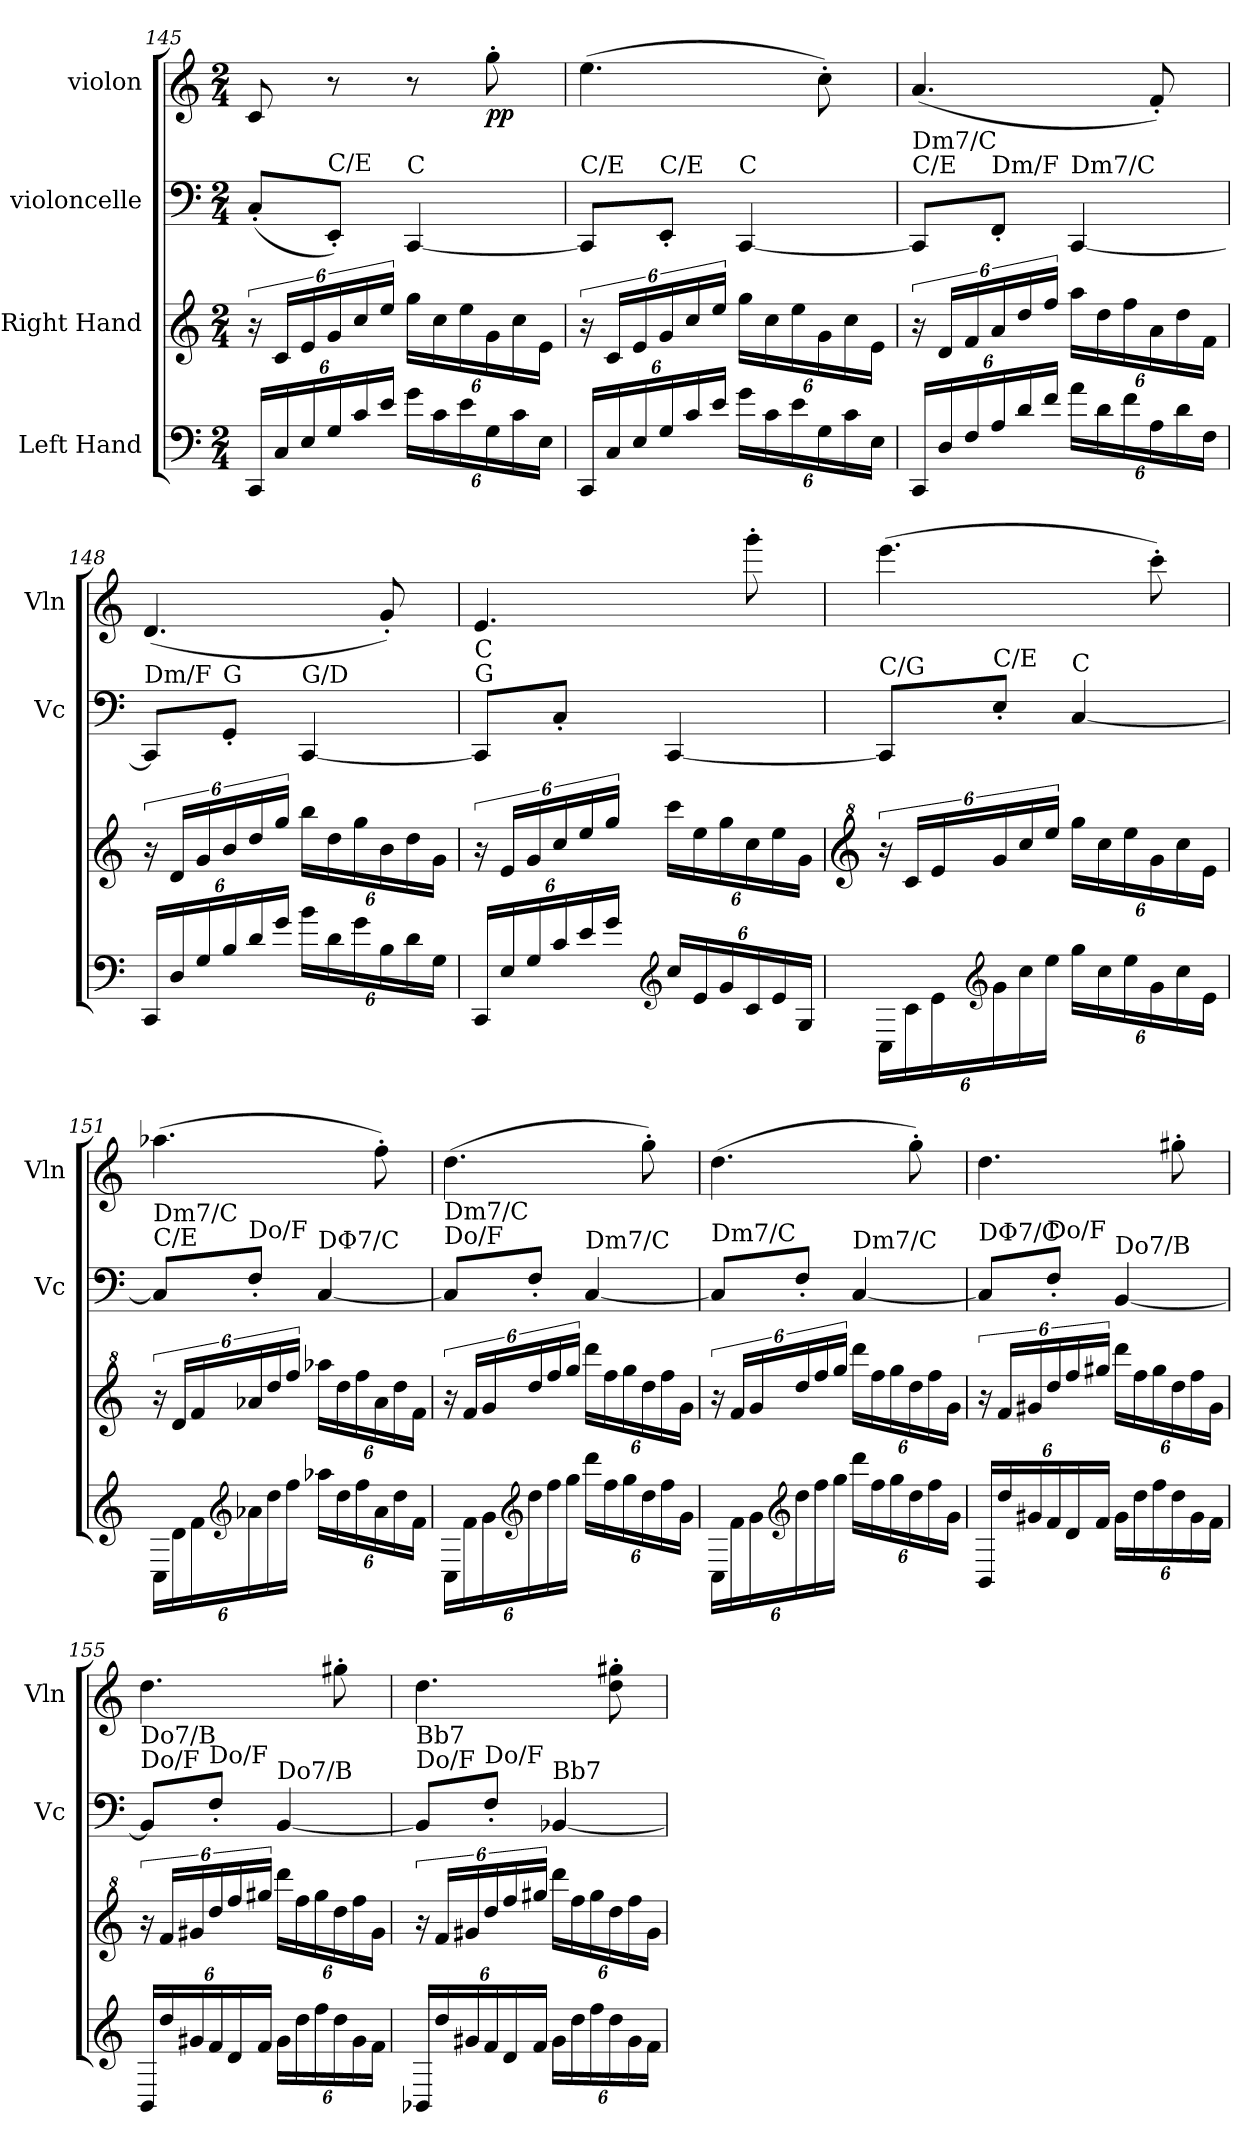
**kern	**kern	**kern	**kern	**dynam
*part4	*part3	*part2	*part1	*part1
*staff4	*staff3	*staff2	*staff1	*staff1
*I"Left Hand	*I"Right Hand	*I"violoncelle	*I"violon	*
*	*	*I'Vc	*I'Vln	*
*clefF4	*clefG2	*clefF4	*clefG2	*
*k[]	*k[]	*k[]	*k[]	*
*M2/4	*M2/4	*M2/4	*M2/4	*
*Xbrackettup	*	*	*	*
=145	=145	=145	=145	=145
24CC/LL	24r	(<8C'/L	8c/	.
24C/	24c/LL	.	.	.
24E/	24e/	.	.	.
*	*Xbrackettup	*	*	*
!	!	!LO:TX:a:t=C/E	!	!
24Gi/	24gi/	8EE'i/J)	8r	.
24cj/	24ccj/	.	.	.
24ei/JJ	24eei/JJ	.	.	.
!	!	!LO:TX:a:t=C	!	!
24gi\LL	24ggi\LL	[4CCj/	8r	.
24cj\	24ccj\	.	.	.
24ei\	24eei\	.	.	.
!	!	!	!	!LO:DY:b
24Gi\	24gi\	.	8gg'\	pp
24cj\	24ccj\	.	.	.
24Ei\JJ	24ei\JJ	.	.	.
=146	=146	=146	=146	=146
*	*brackettup	*	*	*
!	!	!LO:TX:a:t=C/E	!	!
24CC/LL	24r	8CC/L]	(>4.ee\	.
24C/	24c/LL	.	.	.
24E/	24e/	.	.	.
*	*Xbrackettup	*	*	*
!	!	!LO:TX:a:t=C/E	!	!
24Gi/	24gi/	8EE'i/J	.	.
24cj/	24ccj/	.	.	.
24ei/JJ	24eei/JJ	.	.	.
!	!	!LO:TX:a:t=C	!	!
24gi\LL	24ggi\LL	[4CCj/	.	.
24cj\	24ccj\	.	.	.
24ei\	24eei\	.	.	.
24Gi\	24gi\	.	8cc'\)	.
24cj\	24ccj\	.	.	.
24Ei\JJ	24ei\JJ	.	.	.
!!LO:LB:g=z
=147	=147	=147	=147	=147
*	*brackettup	*	*	*
!	!	!LO:TX:a:t=C/E	!	!
!	!	!LO:TX:a:t=Dm7/C	!	!
24CCi/LL	24r	8CCi/L]	(<4.a/	.
24Dj/	24dj/LL	.	.	.
24Fi/	24fi/	.	.	.
*	*Xbrackettup	*	*	*
!	!	!LO:TX:a:t=Dm/F	!	!
24Ai/	24ai/	8FF'i/J	.	.
24dj/	24ddj/	.	.	.
24fi/JJ	24ffi/JJ	.	.	.
!	!	!LO:TX:a:t=Dm7/C	!	!
24ai\LL	24aai\LL	[4CCi/	.	.
24dj\	24ddj\	.	.	.
24fi\	24ffi\	.	.	.
24Ai\	24ai\	.	8f'/)	.
24dj\	24ddj\	.	.	.
24Fi\JJ	24fi\JJ	.	.	.
=148	=148	=148	=148	=148
*	*brackettup	*	*	*
!	!	!LO:TX:a:t=Dm/F	!	!
24CC/LL	24r	8CC/L]	(<4.d/	.
24D/	24d/LL	.	.	.
24G/	24g/	.	.	.
*	*Xbrackettup	*	*	*
!	!	!LO:TX:a:t=G	!	!
24Bi/	24bi/	8GG'j/J	.	.
24di/	24ddi/	.	.	.
24gj/JJ	24ggj/JJ	.	.	.
!	!	!LO:TX:a:t=G/D	!	!
24bi\LL	24bbi\LL	[4CC/	.	.
24di\	24ddi\	.	.	.
24gj\	24ggj\	.	.	.
24Bi\	24bi\	.	8g'/)	.
24di\	24ddi\	.	.	.
24Gj\JJ	24gj\JJ	.	.	.
=149	=149	=149	=149	=149
*	*brackettup	*	*	*
!	!	!LO:TX:a:t=G	!	!
!	!	!LO:TX:a:t=C	!	!
24CCj/LL	24r	8CCj/L]	4.e/	.
24Ei/	24ei/LL	.	.	.
24Gi/	24gi/	.	.	.
*	*Xbrackettup	*	*	*
24cj/	24ccj/	8C'j/J	.	.
24ei/	24eei/	.	.	.
24gi/JJ	24ggi/JJ	.	.	.
*clefG2	*	*	*	*
24ccj/LL	24cccj\LL	[4CCj/	.	.
24ei/	24eei\	.	.	.
24gi/	24ggi\	.	.	.
24cj/	24ccj\	.	8ggg'\	.
24ei/	24eei\	.	.	.
24Gi/JJ	24gi\JJ	.	.	.
!!LO:LB:g=z
=150	=150	=150	=150	=150
*	*clefG^2	*	*	*
*	*brackettup	*	*	*
!	!	!LO:TX:a:t=C/G	!	!
24C\LL	24r	8CC/L]	(>4.eee\	.
24c\	24cc/LL	.	.	.
24e\	24ee/	.	.	.
*clefG2	*	*	*	*
*	*Xbrackettup	*	*	*
!	!	!LO:TX:a:t=C/E	!	!
24gi\	24ggi/	8E'i/J	.	.
24ccj\	24cccj/	.	.	.
24eei\JJ	24eeei/JJ	.	.	.
!	!	!LO:TX:a:t=C	!	!
24ggi\LL	24gggi\LL	[4Cj/	.	.
24ccj\	24cccj\	.	.	.
24eei\	24eeei\	.	.	.
24gi\	24ggi\	.	8ccc'\)	.
24ccj\	24cccj\	.	.	.
24ei\JJ	24eei\JJ	.	.	.
=151	=151	=151	=151	=151
*	*brackettup	*	*	*
!	!	!LO:TX:a:t=C/E	!	!
!	!	!LO:TX:a:t=Dm7/C	!	!
24Ci\LL	24r	8Ci/L]	(>4.aa-X\	.
24dj\	24ddj/LL	.	.	.
24fi\	24ffi/	.	.	.
*clefG2	*	*	*	*
*	*Xbrackettup	*	*	*
!	!	!LO:TX:a:t=Do/F	!	!
24a-Xi\	24aa-Xi/	8F'i/J	.	.
24ddj\	24dddj/	.	.	.
24ffi\JJ	24fffi/JJ	.	.	.
!	!	!LO:TX:a:t=DΦ7/C	!	!
24aa-Xi\LL	24aaa-Xi\LL	[4Ci/	.	.
24ddj\	24dddj\	.	.	.
24ffi\	24fffi\	.	.	.
24a-i\	24aa-i\	.	8ff'\)	.
24ddj\	24dddj\	.	.	.
24fi\JJ	24ffi\JJ	.	.	.
=152	=152	=152	=152	=152
*	*brackettup	*	*	*
!	!	!LO:TX:a:t=Do/F	!	!
!	!	!LO:TX:a:t=Dm7/C	!	!
24Ci\LL	24r	8Ci/L]	(>4.ddj\	.
24fi\	24ffi/LL	.	.	.
24g\	24gg/	.	.	.
*clefG2	*	*	*	*
*	*Xbrackettup	*	*	*
24dd\	24ddd/	8F'/J	.	.
24ff\	24fff/	.	.	.
24gg\JJ	24ggg/JJ	.	.	.
!	!	!LO:TX:a:t=Dm7/C	!	!
24dddj\LL	24ddddj\LL	[4Ci/	.	.
24ffi\	24fffi\	.	.	.
24gg\	24ggg\	.	.	.
24dd\	24ddd\	.	8gg'\)	.
24ff\	24fff\	.	.	.
24g\JJ	24gg\JJ	.	.	.
!!LO:PB:g=z
=153	=153	=153	=153	=153
*	*brackettup	*	*	*
!	!	!LO:TX:a:t=Dm7/C	!	!
24Ci\LL	24r	8Ci/L]	(>4.ddj\	.
24fi\	24ffi/LL	.	.	.
24g\	24gg/	.	.	.
*clefG2	*	*	*	*
*	*Xbrackettup	*	*	*
24dd\	24ddd/	8F'/J	.	.
24ff\	24fff/	.	.	.
24gg\JJ	24ggg/JJ	.	.	.
!	!	!LO:TX:a:t=Dm7/C	!	!
24dddj\LL	24ddddj\LL	[4Ci/	.	.
24ffi\	24fffi\	.	.	.
24gg\	24ggg\	.	.	.
24dd\	24ddd\	.	8gg'\)	.
24ff\	24fff\	.	.	.
24g\JJ	24gg\JJ	.	.	.
=154	=154	=154	=154	=154
*	*brackettup	*	*	*
!	!	!LO:TX:a:t=DΦ7/C	!	!
24BB/LL	24r	8Ci/L]	4.dd\	.
24ddj/	24ffi/LL	.	.	.
24g#Xi/	24gg#Xi/	.	.	.
*	*Xbrackettup	*	*	*
!	!	!LO:TX:a:t=Do/F	!	!
24fi/	24dddj/	8F'i/J	.	.
24dj/	24fffi/	.	.	.
24fi/JJ	24ggg#Xi/JJ	.	.	.
!	!	!LO:TX:a:t=Do7/B	!	!
24g#i\LL	24ddddj\LL	[4BBi/	.	.
24ddj\	24fffi\	.	.	.
24ffi\	24ggg#i\	.	.	.
24ddj\	24dddj\	.	8gg#X'\	.
24g#i\	24fffi\	.	.	.
24fi\JJ	24gg#i\JJ	.	.	.
=155	=155	=155	=155	=155
*	*brackettup	*	*	*
!	!	!LO:TX:a:t=Do/F	!	!
!	!	!LO:TX:a:t=Do7/B	!	!
24BBi/LL	24r	8BBi/L]	4.dd\	.
24ddj/	24ffi/LL	.	.	.
24g#Xi/	24gg#Xi/	.	.	.
*	*Xbrackettup	*	*	*
!	!	!LO:TX:a:t=Do/F	!	!
24fi/	24dddj/	8F'i/J	.	.
24dj/	24fffi/	.	.	.
24fi/JJ	24ggg#Xi/JJ	.	.	.
!	!	!LO:TX:a:t=Do7/B	!	!
24g#i\LL	24ddddj\LL	[4BBi/	.	.
24ddj\	24fffi\	.	.	.
24ffi\	24ggg#i\	.	.	.
24ddj\	24dddj\	.	8gg#X'\	.
24g#i\	24fffi\	.	.	.
24fi\JJ	24gg#i\JJ	.	.	.
!!LO:LB:g=z
=156	=156	=156	=156	=156
*	*brackettup	*	*	*
!	!	!LO:TX:a:t=Do/F	!	!
!	!	!LO:TX:a:t=Bb7	!	!
24BB-Xj/LL	24r	8BB/L]	4.dd\	.
24ddi/	24ffi/LL	.	.	.
24g#Xi/	24gg#Xi/	.	.	.
*	*Xbrackettup	*	*	*
!	!	!LO:TX:a:t=Do/F	!	!
24fi/	24dddj/	8F'i/J	.	.
24dj/	24fffi/	.	.	.
24fi/JJ	24ggg#Xi/JJ	.	.	.
!	!	!LO:TX:a:t=Bb7	!	!
24g#i\LL	24ddddi\LL	[4BB-Xj/	.	.
24ddi\	24fffi\	.	.	.
24ffi\	24ggg#i\	.	.	.
24ddj\	24dddj\	.	8dd\' 8gg#X\'	.
24g#i\	24fffi\	.	.	.
24fi\JJ	24gg#i\JJ	.	.	.
=	=	=	=	=
*-	*-	*-	*-	*-
